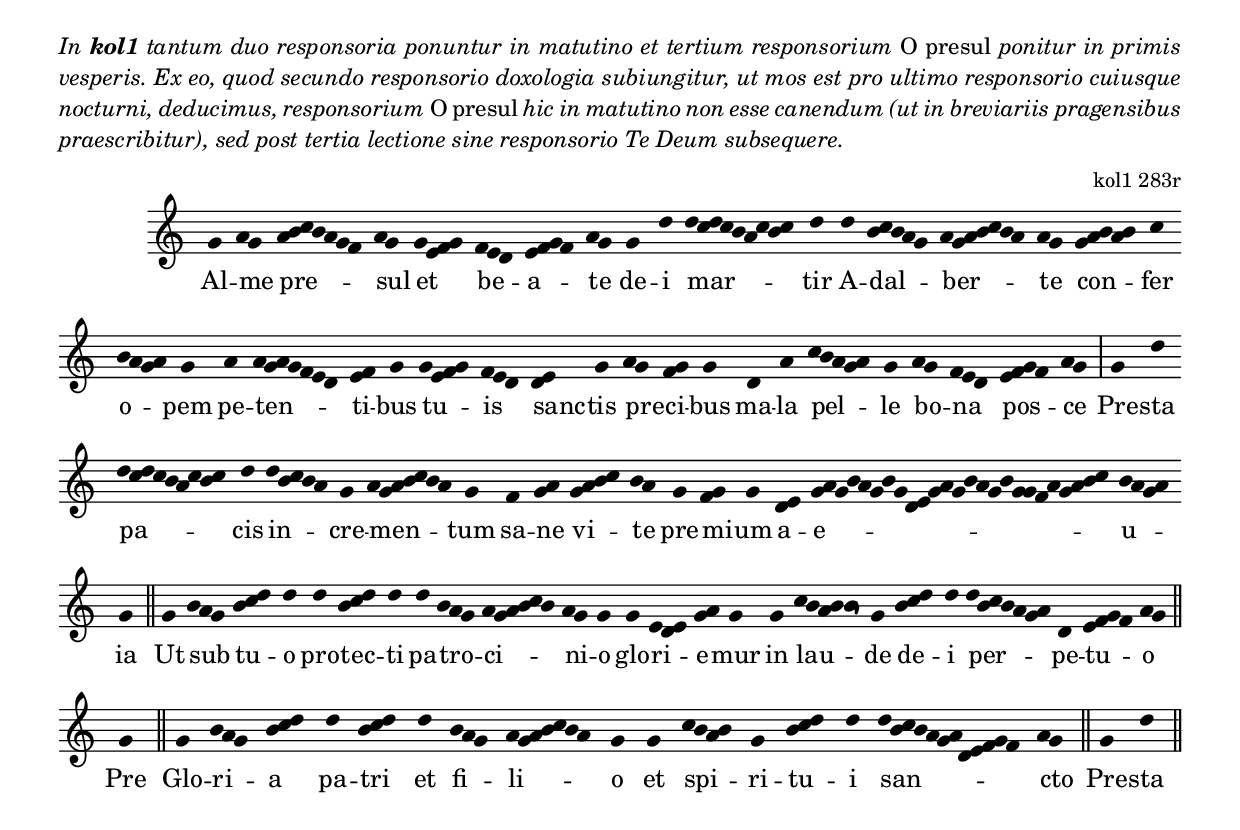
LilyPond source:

\version "2.19.32"

\include "../lib/synopsis.ily"

\markup\justify\italic{
  In \bold{kol1} tantum duo responsoria ponuntur in matutino et
  tertium responsorium \upright{O presul} ponitur in primis vesperis.
  Ex eo, quod secundo responsorio doxologia subiungitur,
  ut mos est pro ultimo responsorio cuiusque nocturni,
  deducimus, responsorium \upright{O presul} hic in matutino non esse
  canendum (ut in breviariis pragensibus praescribitur),
  sed post tertia lectione sine responsorio Te Deum subsequere.
}

\score {
  \transpose c c' {
    \plainchant
    g \melisma { a g } \bar "" \melisma { a b c' b a g f } \melisma { a g } \bar "" \melisma { g e f g } \bar "" \melisma { f e d } \melisma { e f g f } \bar "" \melisma { a g } \bar ""
    g d' \bar "" \melisma { d' c' d' c' b a c' b c' } d' \bar "" d' \melisma { b c' b a g } \melisma { a g a b c' b a } \bar "" \melisma { a g } \bar ""
    \melisma { g a b a b } c' \bar "" \melisma { b a g a } g \bar "" a \melisma { a g a g f e d } \melisma { e f } g \bar ""
    \melisma { g e f g } \melisma { f e d } \bar "" \melisma { d e } g \bar "" \melisma { a g } \melisma { f g } g \bar ""
    d a \bar "" \melisma { c' b a g a } g \bar ""
    \melisma { a g } \melisma { f e d } \bar "" \melisma { e f g f } \melisma { a g } \bar "|"

    g d' \bar "" \melisma { d' c' d' c' b a c' b c' } d' \bar "" \melisma { d' b c' b a } g \melisma { a g a b c' b a } g \bar ""
    f \melisma { g a } \bar "" \melisma { g a b c' } \melisma { b a } \bar "" g \melisma { f g } g \bar ""
    \melisma { d e } \melisma { g a g b a g b g d e g a g b a g b g g f a g a b c' } \melisma { b a g a } \bar "" g \bar "||"

    g \bar "" \melisma { b a g } \bar "" \melisma { b c' d' } d' \bar "" d' \melisma { b c' d' } d' \bar "" d' \melisma { b a g } \bar "" \melisma { a g a b c' b } \melisma { a g } g \bar ""
    g \melisma { e d e } \melisma { g a } g \bar "" g \bar "" \melisma { c' b a b \strophicus b } g \bar "" \melisma { b c' d' } d' \bar "" \melisma { d' b c' b a g a } d \melisma { e f g f } \melisma { a g } \bar "||"

    g \bar "||"

    g \bar "" \melisma { b a g } \melisma { b c' d' } \bar "" d' \melisma { b c' d' } \bar "" d' \bar "" \melisma { b a g } \melisma { a g a b c' b a } g \bar ""
    g \bar "" \melisma { c' b a b } \bar "" g \melisma { b c' d' } d' \bar "" \melisma { d' b c' b a g a d e f g f } \melisma { a g } \bar "||"

    g d' \bar "||"
  }
  \addlyrics {
    Al -- me pre -- sul et be -- a -- te
    de -- i mar -- tir A -- dal -- ber -- te
    con -- fer o -- pem pe -- ten -- ti -- bus
    tu -- is sanc -- tis pre -- ci -- bus
    ma -- la pel -- le
    bo -- na pos -- ce

    Pre -- sta pa -- cis in -- cre -- men -- tum
    sa -- ne vi -- te pre -- mi -- um
    a -- e -- u -- ia

    Ut sub tu -- o pro -- tec -- ti pa -- tro -- ci -- ni -- o
    glo -- ri -- e -- mur in lau -- de de -- i per -- pe -- tu -- o

    Pre

    Glo -- ri -- a pa -- tri et fi -- li -- o
    et spi -- ri -- tu -- i san -- cto

    Pre -- sta
  }
  \header {
    quid = "responsorium"
    fontes = "kol1 283r"
  }
}